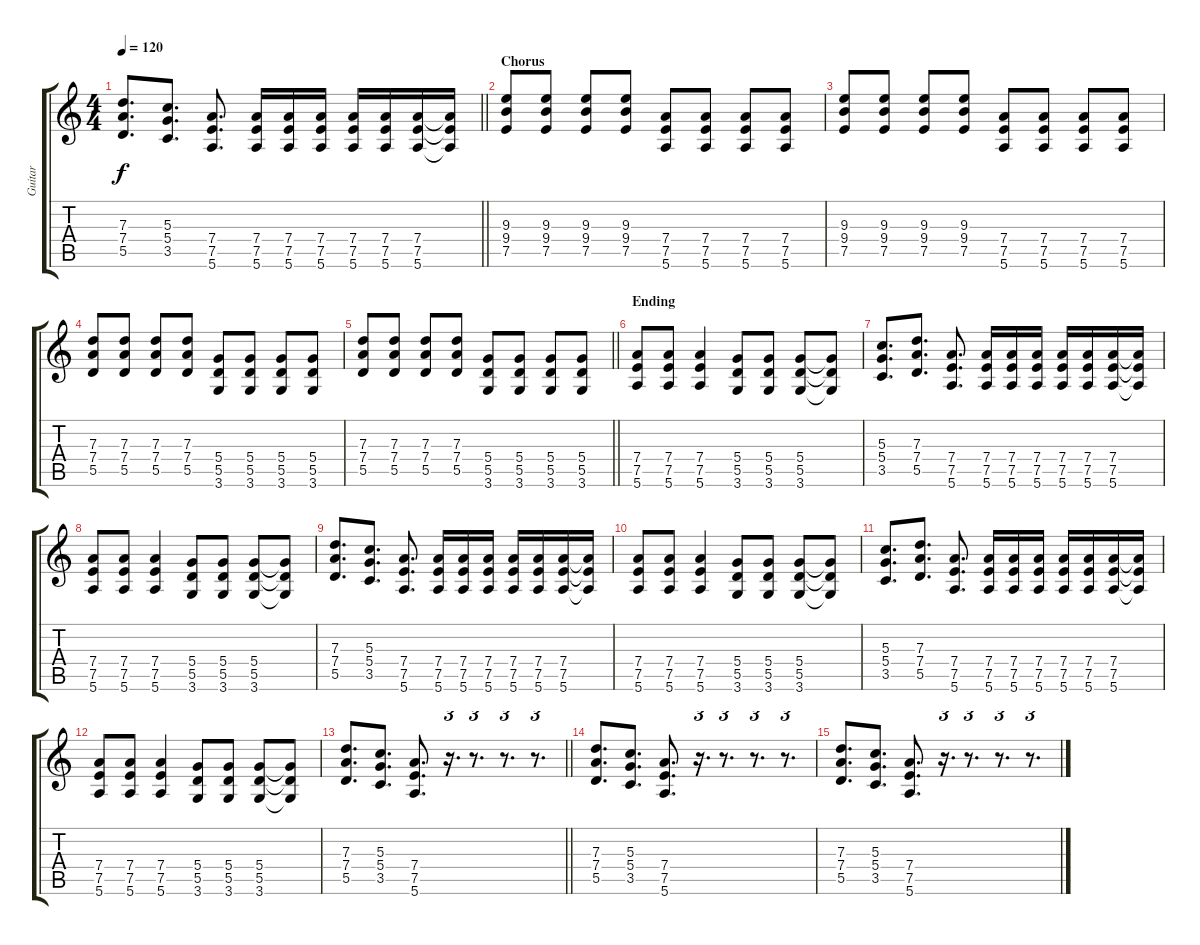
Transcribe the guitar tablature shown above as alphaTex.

\track ("Guitar" "Guitar") {instrument distortionguitar}
\staff {score tabs}
\tuning (E4 B3 G3 D3 A2 E2) {hide}
\ts (4 4)
\tempo 120
\clef g2
\barLineRight lightlight
\ks c
(7.3 7.4 5.5).8{d dy f} (5.3 5.4 3.5).8{d} (7.4 7.5 5.6).8{d} (7.4 7.5 5.6).16 (7.4 7.5 5.6).16 (7.4 7.5 5.6).16 (7.4 7.5 5.6).16 (7.4 7.5 5.6).16 (7.4 7.5 5.6).16 (7.4{t} 7.5{t} 5.6{t}).16 |
\section ("" "Chorus")
(9.3 9.4 7.5).8 (9.3 9.4 7.5).8 (9.3 9.4 7.5).8 (9.3 9.4 7.5).8 (7.4 7.5 5.6).8 (7.4 7.5 5.6).8 (7.4 7.5 5.6).8 (7.4 7.5 5.6).8 |
(9.3 9.4 7.5).8 (9.3 9.4 7.5).8 (9.3 9.4 7.5).8 (9.3 9.4 7.5).8 (7.4 7.5 5.6).8 (7.4 7.5 5.6).8 (7.4 7.5 5.6).8 (7.4 7.5 5.6).8 |
(7.3 7.4 5.5).8 (7.3 7.4 5.5).8 (7.3 7.4 5.5).8 (7.3 7.4 5.5).8 (5.4 5.5 3.6).8 (5.4 5.5 3.6).8 (5.4 5.5 3.6).8 (5.4 5.5 3.6).8 |
\barLineRight lightlight
(7.3 7.4 5.5).8 (7.3 7.4 5.5).8 (7.3 7.4 5.5).8 (7.3 7.4 5.5).8 (5.4 5.5 3.6).8 (5.4 5.5 3.6).8 (5.4 5.5 3.6).8 (5.4 5.5 3.6).8 |
\section ("" "Ending")
(7.4 7.5 5.6).8 (7.4 7.5 5.6).8 (7.4 7.5 5.6).4 (5.4 5.5 3.6).8 (5.4 5.5 3.6).8 (5.4 5.5 3.6).8 (5.4{t} 5.5{t} 3.6{t}).8 |
(5.3 5.4 3.5).8{d} (7.3 7.4 5.5).8{d} (7.4 7.5 5.6).8{d} (7.4 7.5 5.6).16 (7.4 7.5 5.6).16 (7.4 7.5 5.6).16 (7.4 7.5 5.6).16 (7.4 7.5 5.6).16 (7.4 7.5 5.6).16 (7.4{t} 7.5{t} 5.6{t}).16 |
(7.4 7.5 5.6).8 (7.4 7.5 5.6).8 (7.4 7.5 5.6).4 (5.4 5.5 3.6).8 (5.4 5.5 3.6).8 (5.4 5.5 3.6).8 (5.4{t} 5.5{t} 3.6{t}).8 |
(7.3 7.4 5.5).8{d} (5.3 5.4 3.5).8{d} (7.4 7.5 5.6).8{d} (7.4 7.5 5.6).16 (7.4 7.5 5.6).16 (7.4 7.5 5.6).16 (7.4 7.5 5.6).16 (7.4 7.5 5.6).16 (7.4 7.5 5.6).16 (7.4{t} 7.5{t} 5.6{t}).16 |
(7.4 7.5 5.6).8 (7.4 7.5 5.6).8 (7.4 7.5 5.6).4 (5.4 5.5 3.6).8 (5.4 5.5 3.6).8 (5.4 5.5 3.6).8 (5.4{t} 5.5{t} 3.6{t}).8 |
(5.3 5.4 3.5).8{d} (7.3 7.4 5.5).8{d} (7.4 7.5 5.6).8{d} (7.4 7.5 5.6).16 (7.4 7.5 5.6).16 (7.4 7.5 5.6).16 (7.4 7.5 5.6).16 (7.4 7.5 5.6).16 (7.4 7.5 5.6).16 (7.4{t} 7.5{t} 5.6{t}).16 |
(7.4 7.5 5.6).8 (7.4 7.5 5.6).8 (7.4 7.5 5.6).4 (5.4 5.5 3.6).8 (5.4 5.5 3.6).8 (5.4 5.5 3.6).8 (5.4{t} 5.5{t} 3.6{t}).8 |
\barLineRight lightlight
(7.3 7.4 5.5).8{d} (5.3 5.4 3.5).8{d} (7.4 7.5 5.6).8{d} r.16{d tu (3 2)} r.8{d tu (3 2)} r.8{d tu (3 2)} r.8{d tu (3 2)} |
(7.3 7.4 5.5).8{d} (5.3 5.4 3.5).8{d} (7.4 7.5 5.6).8{d} r.16{d tu (3 2)} r.8{d tu (3 2)} r.8{d tu (3 2)} r.8{d tu (3 2)} |
(7.3 7.4 5.5).8{d} (5.3 5.4 3.5).8{d} (7.4 7.5 5.6).8{d} r.16{d tu (3 2)} r.8{d tu (3 2)} r.8{d tu (3 2)} r.8{d tu (3 2)}
